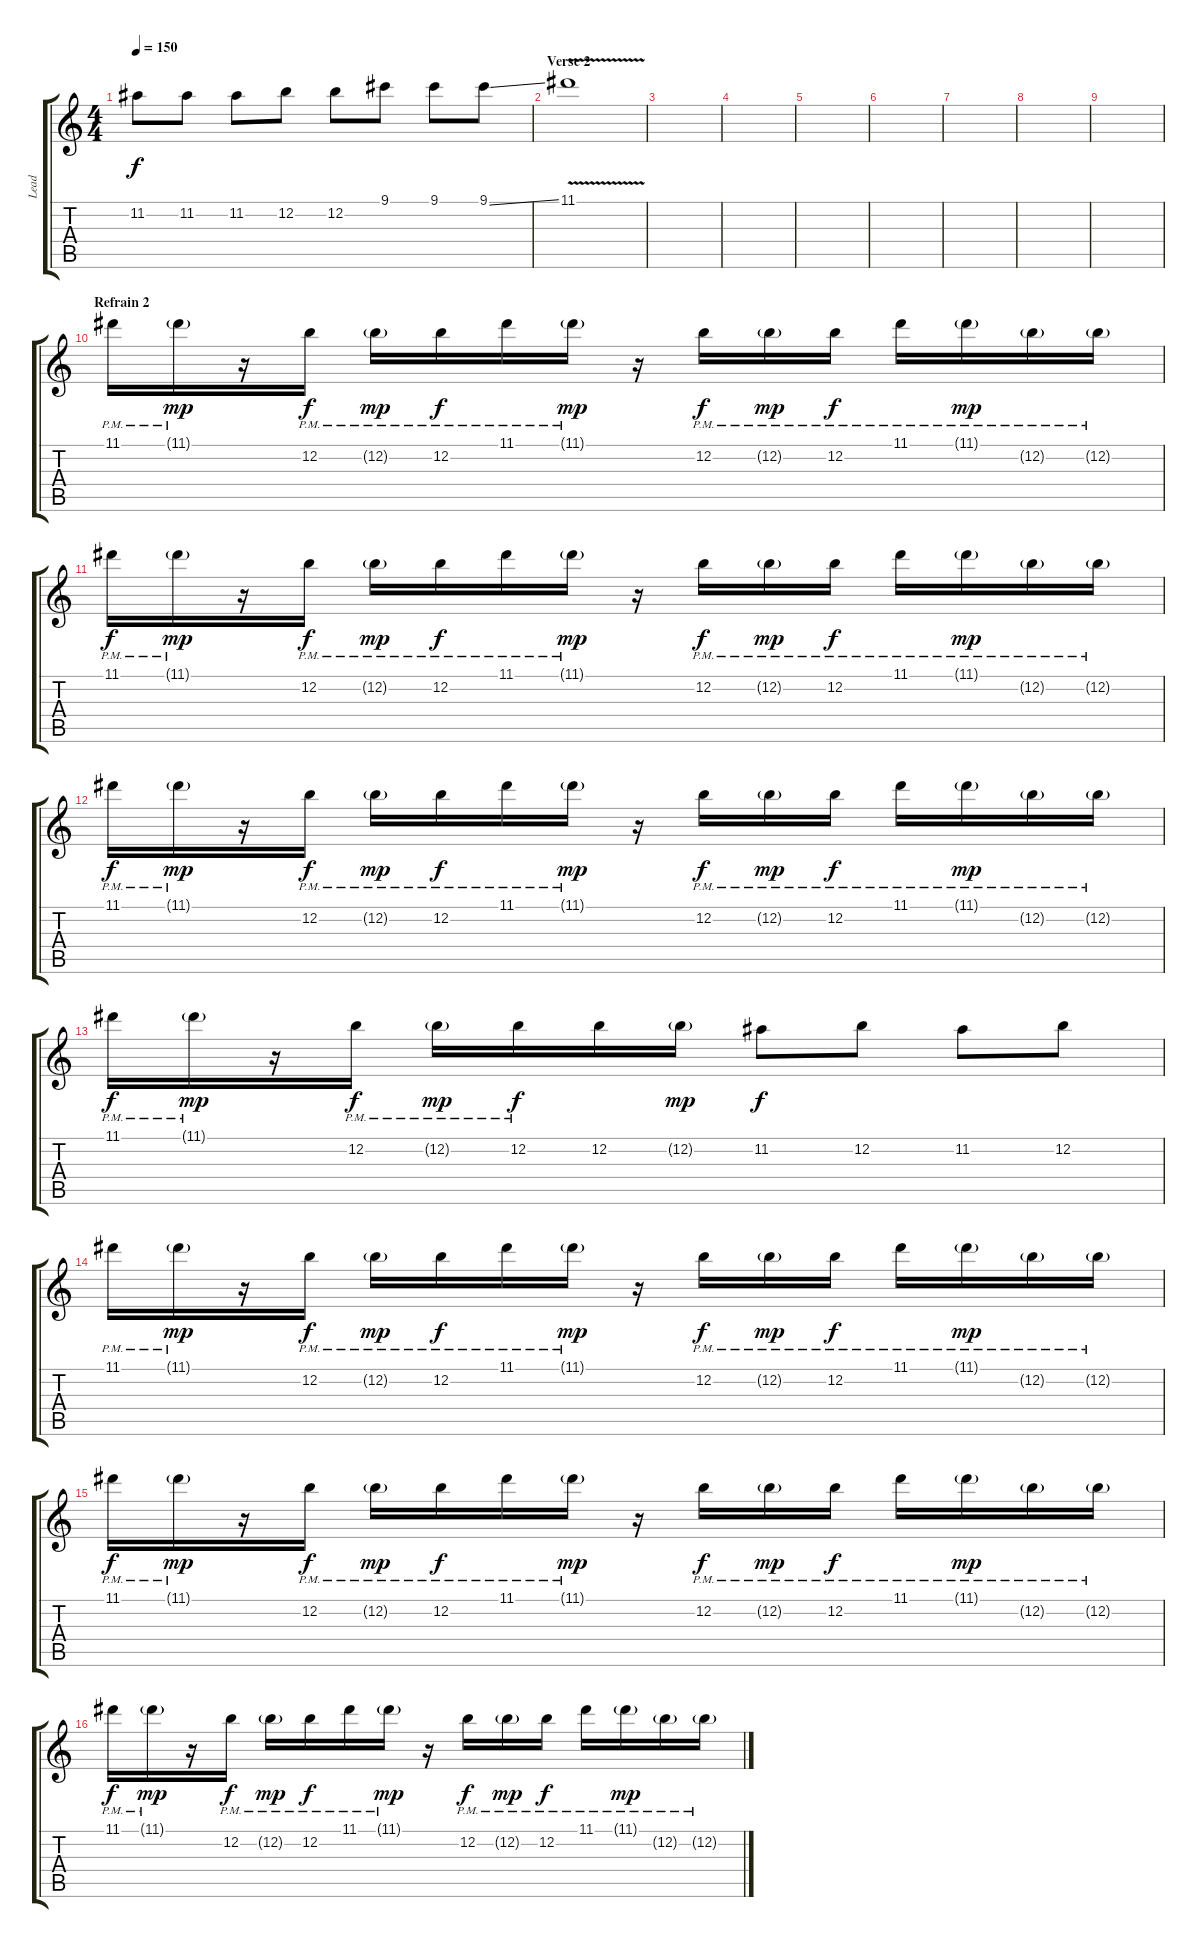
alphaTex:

\track ("Lead" "Lead") {instrument overdrivenguitar}
\staff {score tabs}
\tuning (E4 B3 G3 D3 A2 E2) {hide}
\ts (4 4)
\tempo 150
\clef g2
\ks c
11.2.8{dy f} 11.2.8 11.2.8 12.2.8 12.2.8 9.1.8 9.1.8 9.1{ss}.8 |
\section ("" "Verse 2")
11.1{v}.1 |
|
|
|
|
|
|
|
\section ("" "Refrain 2")
11.1{pm}.16 11.1{g pm}.16{dy mp} r.16 12.2{pm}.16{dy f} 12.2{g pm}.16{dy mp} 12.2{pm}.16{dy f} 11.1{pm}.16 11.1{g pm}.16{dy mp} r.16 12.2{pm}.16{dy f} 12.2{g pm}.16{dy mp} 12.2{pm}.16{dy f} 11.1{pm}.16 11.1{g pm}.16{dy mp} 12.2{g pm}.16 12.2{g pm}.16 |
11.1{pm}.16{dy f} 11.1{g pm}.16{dy mp} r.16 12.2{pm}.16{dy f} 12.2{g pm}.16{dy mp} 12.2{pm}.16{dy f} 11.1{pm}.16 11.1{g pm}.16{dy mp} r.16 12.2{pm}.16{dy f} 12.2{g pm}.16{dy mp} 12.2{pm}.16{dy f} 11.1{pm}.16 11.1{g pm}.16{dy mp} 12.2{g pm}.16 12.2{g pm}.16 |
11.1{pm}.16{dy f} 11.1{g pm}.16{dy mp} r.16 12.2{pm}.16{dy f} 12.2{g pm}.16{dy mp} 12.2{pm}.16{dy f} 11.1{pm}.16 11.1{g pm}.16{dy mp} r.16 12.2{pm}.16{dy f} 12.2{g pm}.16{dy mp} 12.2{pm}.16{dy f} 11.1{pm}.16 11.1{g pm}.16{dy mp} 12.2{g pm}.16 12.2{g pm}.16 |
11.1{pm}.16{dy f} 11.1{g pm}.16{dy mp} r.16 12.2{pm}.16{dy f} 12.2{g pm}.16{dy mp} 12.2{pm}.16{dy f} 12.2.16 12.2{g}.16{dy mp} 11.2.8{dy f} 12.2.8 11.2.8 12.2.8 |
11.1{pm}.16 11.1{g pm}.16{dy mp} r.16 12.2{pm}.16{dy f} 12.2{g pm}.16{dy mp} 12.2{pm}.16{dy f} 11.1{pm}.16 11.1{g pm}.16{dy mp} r.16 12.2{pm}.16{dy f} 12.2{g pm}.16{dy mp} 12.2{pm}.16{dy f} 11.1{pm}.16 11.1{g pm}.16{dy mp} 12.2{g pm}.16 12.2{g pm}.16 |
11.1{pm}.16{dy f} 11.1{g pm}.16{dy mp} r.16 12.2{pm}.16{dy f} 12.2{g pm}.16{dy mp} 12.2{pm}.16{dy f} 11.1{pm}.16 11.1{g pm}.16{dy mp} r.16 12.2{pm}.16{dy f} 12.2{g pm}.16{dy mp} 12.2{pm}.16{dy f} 11.1{pm}.16 11.1{g pm}.16{dy mp} 12.2{g pm}.16 12.2{g pm}.16 |
11.1{pm}.16{dy f} 11.1{g pm}.16{dy mp} r.16 12.2{pm}.16{dy f} 12.2{g pm}.16{dy mp} 12.2{pm}.16{dy f} 11.1{pm}.16 11.1{g pm}.16{dy mp} r.16 12.2{pm}.16{dy f} 12.2{g pm}.16{dy mp} 12.2{pm}.16{dy f} 11.1{pm}.16 11.1{g pm}.16{dy mp} 12.2{g pm}.16 12.2{g pm}.16
